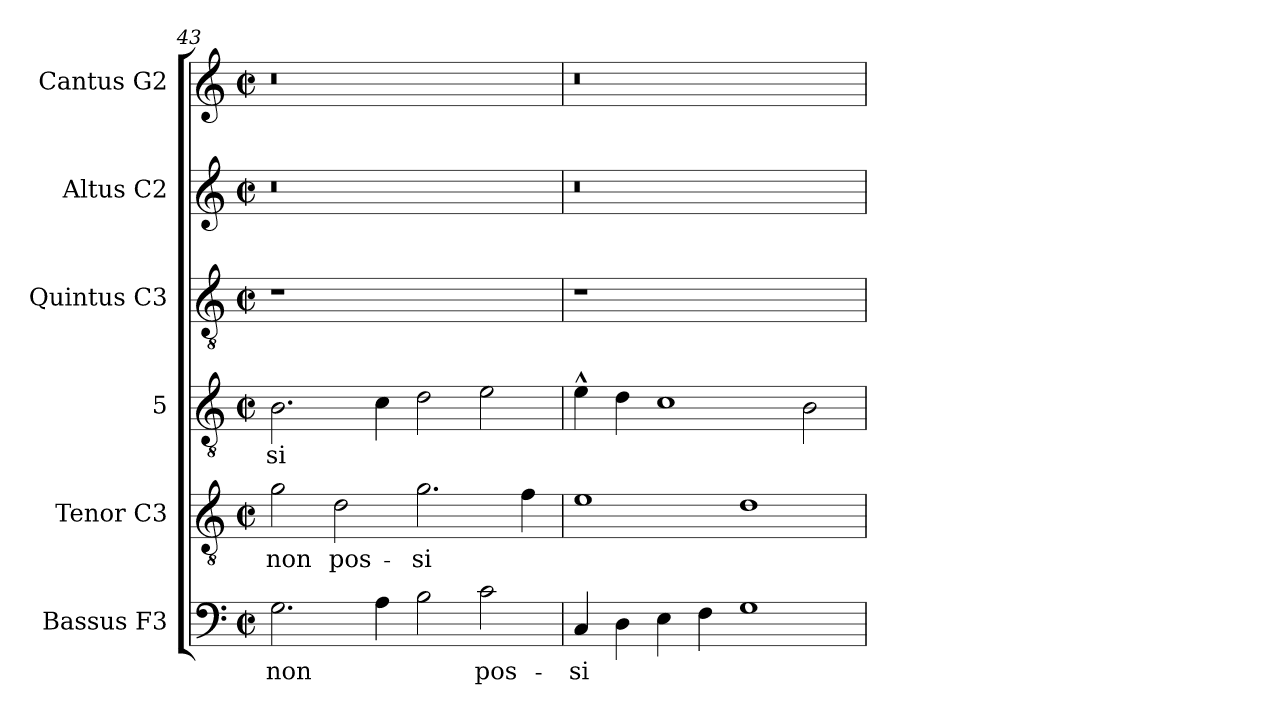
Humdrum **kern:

**kern	**text	**kern	**text	**kern	**text	**kern	**kern	**kern
*part6	*part6	*part5	*part5	*part4	*part4	*part3	*part2	*part1
*staff6	*staff6	*staff5	*staff5	*staff4	*staff4	*staff3	*staff2	*staff1
*I"Bassus  F3	*	*I"Tenor  C3	*	*I"5	*	*I"Quintus  C3	*I"Altus  C2	*I"Cantus  G2
*I'B	*	*I'T	*	*	*	*	*I'A	*I'C
*clefF4	*	*clefGv2	*	*clefGv2	*	*clefGv2	*clefG2	*clefG2
*k[]	*	*k[]	*	*k[]	*	*k[]	*k[]	*k[]
*C:	*	*C:	*	*C:	*	*C:	*C:	*C:
*M2/2	*	*M2/2	*	*M2/2	*	*M2/2	*M2/2	*M2/2
*met(c|)	*	*met(c|)	*	*met(c|)	*	*met(c|)	*met(c|)	*met(c|)
=43	=43	=43	=43	=43	=43	=43	=43	=43
!	!LO:LY:b:cj	!	!LO:LY:b:cj	!	!LO:LY:b:cj	!	!	!
2.G\	non	2g\	non	2.B\	-si-	1r	0r	0r
!	!	!	!LO:LY:b:cj	!	!	!	!	!
.	.	2d\	pos-	.	.	.	.	.
!	!LO:LY:b:cj	!	!	!	!LO:LY:b:cj	!	!	!
4A\	.	.	.	4c\	--	.	.	.
!	!LO:LY:b:cj	!	!LO:LY:b:cj	!	!LO:LY:b:cj	!	!	!
2B\	.	2.g\	-si-	2d\	--	1ryy	.	.
!	!LO:LY:b:cj	!	!	!	!LO:LY:b:cj	!	!	!
2c\	pos-	.	.	2e\	--	.	.	.
!	!	!	!LO:LY:b:cj	!	!	!	!	!
.	.	4f\	--	.	.	.	.	.
!!LO:PB:g=z
=44	=44	=44	=44	=44	=44	=44	=44	=44
!	!LO:LY:b:cj	!	!LO:LY:b:cj	!	!LO:LY:b:cj	!	!	!
4C/	-si-	1e	--	4e^^>\	--	1r	0r	0r
!	!LO:LY:b:cj	!	!	!	!LO:LY:b:cj	!	!	!
4D\	--	.	.	4d\	--	.	.	.
!	!LO:LY:b:cj	!	!	!	!LO:LY:b:cj	!	!	!
4E\	--	.	.	1c	--	.	.	.
!	!LO:LY:b:cj	!	!	!	!	!	!	!
4F\	--	.	.	.	.	.	.	.
!	!LO:LY:b:cj	!	!LO:LY:b:cj	!	!	!	!	!
1G	--	1d	--	.	.	1ryy	.	.
!	!	!	!	!	!LO:LY:b:cj	!	!	!
.	.	.	.	2B\	--	.	.	.
=	=	=	=	=	=	=	=	=
*-	*-	*-	*-	*-	*-	*-	*-	*-
